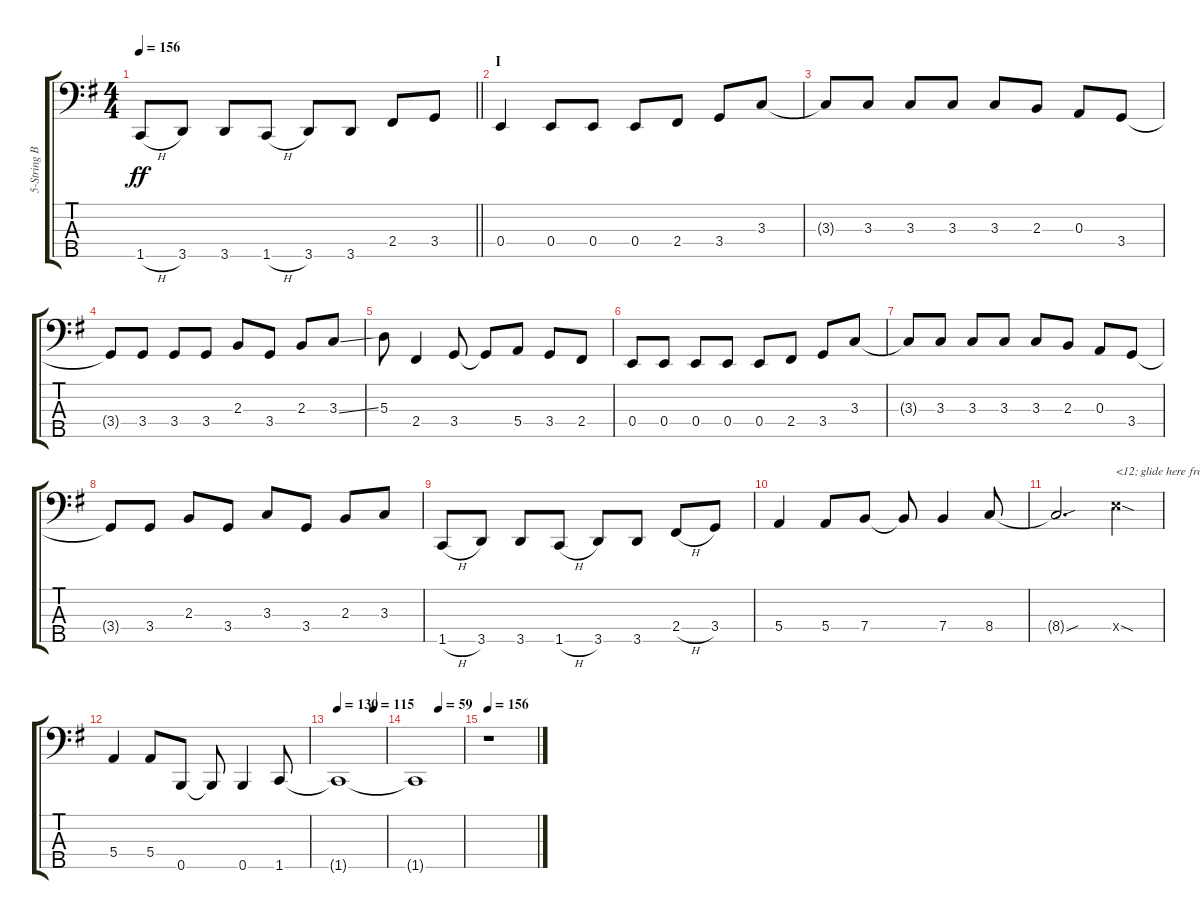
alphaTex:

\track ("5-String Bass" "5-String B") {instrument electricbasspick}
\staff {score tabs}
\tuning (G2 D2 A1 E1 B0) {hide}
\ts (4 4)
\tempo 156
\clef f4
\barLineRight lightlight
\ks g
1.5{h}.8{dy ff} 3.5.8 3.5.8 1.5{h}.8 3.5.8 3.5.8 2.4.8 3.4.8 |
\section ("" "I")
0.4.4 0.4.8 0.4.8 0.4.8 2.4.8 3.4.8 3.3.8 |
3.3{t}.8 3.3.8 3.3.8 3.3.8 3.3.8 2.3.8 0.3.8 3.4.8 |
3.4{t}.8 3.4.8 3.4.8 3.4.8 2.3.8 3.4.8 2.3.8 3.3{ss}.8 |
5.3.8 2.4.4 3.4.8 3.4{t}.8 5.4.8 3.4.8 2.4.8 |
0.4.8 0.4.8 0.4.8 0.4.8 0.4.8 2.4.8 3.4.8 3.3.8 |
3.3{t}.8 3.3.8 3.3.8 3.3.8 3.3.8 2.3.8 0.3.8 3.4.8 |
3.4{t}.8 3.4.8 2.3.8 3.4.8 3.3.8 3.4.8 2.3.8 3.3.8 |
1.5{h}.8 3.5.8 3.5.8 1.5{h}.8 3.5.8 3.5.8 2.4{h}.8 3.4.8 |
5.4.4 5.4.8 7.4.8 7.4{t}.8 7.4.4 8.4.8 |
8.4{sou t}.2{d} 12.4{sod x}.4{txt "<12; glide here from 8>"} |
5.4.4 5.4.8 0.5.8 0.5{t}.8 0.5.4 1.5.8 |
\tempo 130
\tempo (115 0.75)
1.5{t}.1 |
\tempo (59 0.5)
1.5{t}.1{volume 0} |
\tempo 156
r.1
